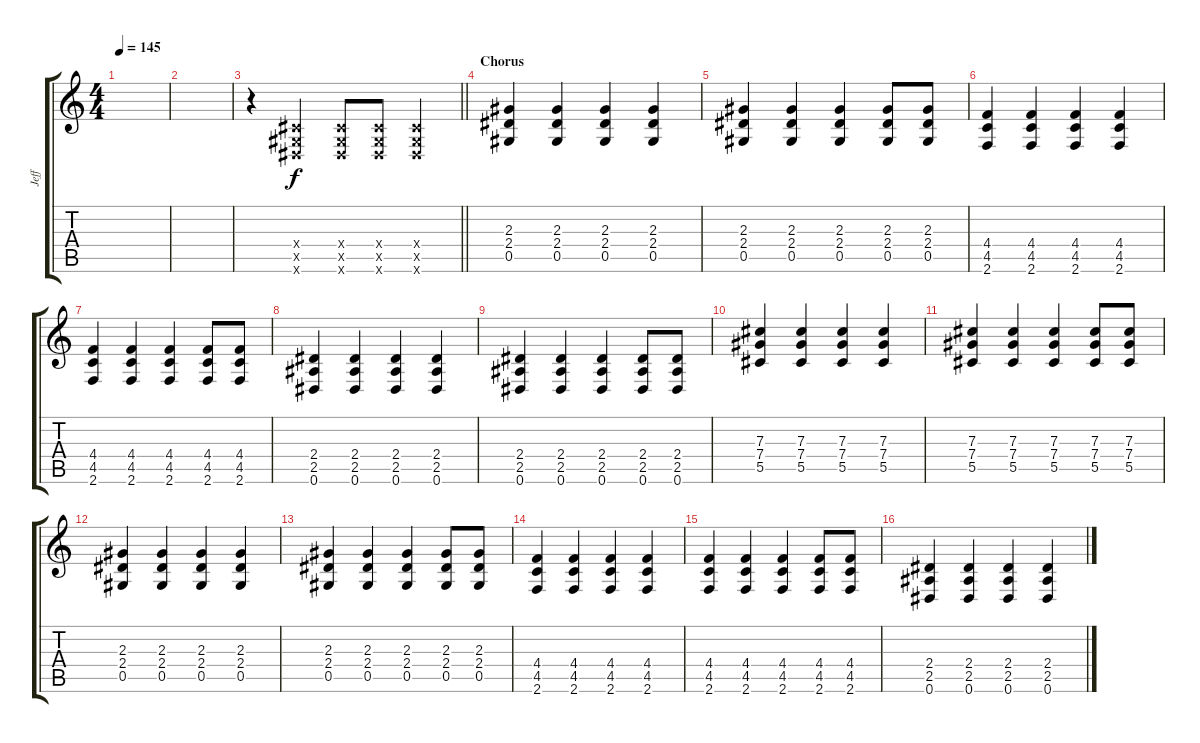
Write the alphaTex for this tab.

\track ("Jeff" "Jeff") {instrument distortionguitar}
\staff {score tabs}
\tuning (Eb4 Bb3 Gb3 Db3 Ab2 Eb2) {hide}
\ts (4 4)
\tempo 145
\clef g2
\ks c
|
|
\barLineRight lightlight
r.4 (0.4{x} 0.5{x} 0.6{x}).4{dy f} (0.4{x} 0.5{x} 0.6{x}).8 (0.4{x} 0.5{x} 0.6{x}).8 (0.4{x} 0.5{x} 0.6{x}).4 |
\section ("" "Chorus")
(2.3 2.4 0.5).4 (2.3 2.4 0.5).4 (2.3 2.4 0.5).4 (2.3 2.4 0.5).4 |
(2.3 2.4 0.5).4 (2.3 2.4 0.5).4 (2.3 2.4 0.5).4 (2.3 2.4 0.5).8 (2.3 2.4 0.5).8 |
(4.4 4.5 2.6).4 (4.4 4.5 2.6).4 (4.4 4.5 2.6).4 (4.4 4.5 2.6).4 |
(4.4 4.5 2.6).4 (4.4 4.5 2.6).4 (4.4 4.5 2.6).4 (4.4 4.5 2.6).8 (4.4 4.5 2.6).8 |
(2.4 2.5 0.6).4 (2.4 2.5 0.6).4 (2.4 2.5 0.6).4 (2.4 2.5 0.6).4 |
(2.4 2.5 0.6).4 (2.4 2.5 0.6).4 (2.4 2.5 0.6).4 (2.4 2.5 0.6).8 (2.4 2.5 0.6).8 |
(7.3 7.4 5.5).4 (7.3 7.4 5.5).4 (7.3 7.4 5.5).4 (7.3 7.4 5.5).4 |
(7.3 7.4 5.5).4 (7.3 7.4 5.5).4 (7.3 7.4 5.5).4 (7.3 7.4 5.5).8 (7.3 7.4 5.5).8 |
(2.3 2.4 0.5).4 (2.3 2.4 0.5).4 (2.3 2.4 0.5).4 (2.3 2.4 0.5).4 |
(2.3 2.4 0.5).4 (2.3 2.4 0.5).4 (2.3 2.4 0.5).4 (2.3 2.4 0.5).8 (2.3 2.4 0.5).8 |
(4.4 4.5 2.6).4 (4.4 4.5 2.6).4 (4.4 4.5 2.6).4 (4.4 4.5 2.6).4 |
(4.4 4.5 2.6).4 (4.4 4.5 2.6).4 (4.4 4.5 2.6).4 (4.4 4.5 2.6).8 (4.4 4.5 2.6).8 |
(2.4 2.5 0.6).4 (2.4 2.5 0.6).4 (2.4 2.5 0.6).4 (2.4 2.5 0.6).4
